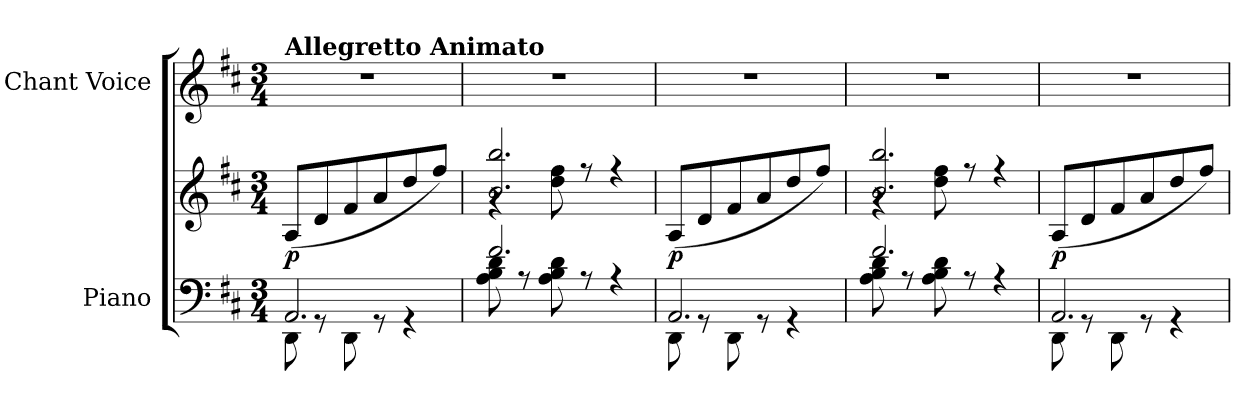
**kern	**kern	**dynam	**kern
*part2	*part2	*part2	*part1
*staff3	*staff2	*staff2/3	*staff1
*I"Piano	*	*	*I"Chant Voice
*I'Pno	*	*	*
*clefF4	*clefG2	*	*clefG2
*k[f#c#]	*k[f#c#]	*	*k[f#c#]
*M3/4	*M3/4	*	*M3/4
*MM198	*MM198	*	*MM198
=1	=1	=1	=1
*^	*	*	*
!	!	!	!	!LO:TX:a:B:t=Allegretto Animato
!	!	!	!LO:DY:b	!
2.AA/	8DD:\	(<8A/L	p	2.r
.	8rGG	8d/	.	.
.	8DD\	8f#/	.	.
.	8rGG	8a/	.	.
.	4rGG	8dd/	.	.
.	.	8ff#/J)	.	.
=2	=2	=2	=2	=2
*	*	*^	*	*
2.f#/	8A\ 8B\ 8d\	2.b/ 2.bb/	4rg	.	2.r
.	8rA	.	.	.	.
.	8A\ 8B\ 8d\	.	8dd\ 8ff#\	.	.
.	8rA	.	8rff	.	.
.	4rA	.	4rff	.	.
=3	=3	=3	=3	=3	=3
!	!	!	!	!LO:DY:b	!
*	*	*v	*v	*	*
2.AA/	8DD:\	(<8A/L	p	2.r
.	8rGG	8d/	.	.
.	8DD\	8f#/	.	.
.	8rGG	8a/	.	.
.	4rGG	8dd/	.	.
.	.	8ff#/J)	.	.
=4	=4	=4	=4	=4
*	*	*^	*	*
2.f#/	8A\ 8B\ 8d\	2.b/ 2.bb/	4rg	.	2.r
.	8rA	.	.	.	.
.	8A\ 8B\ 8d\	.	8dd\ 8ff#\	.	.
.	8rA	.	8rff	.	.
.	4rA	.	4rff	.	.
=5	=5	=5	=5	=5	=5
!	!	!	!	!LO:DY:b	!
*	*	*v	*v	*	*
2.AA/	8DD:\	(<8A/L	p	2.r
.	8rGG	8d/	.	.
.	8DD\	8f#/	.	.
.	8rGG	8a/	.	.
.	4rGG	8dd/	.	.
.	.	8ff#/J)	.	.
*v	*v	*	*	*
=	=	=	=
*-	*-	*-	*-
